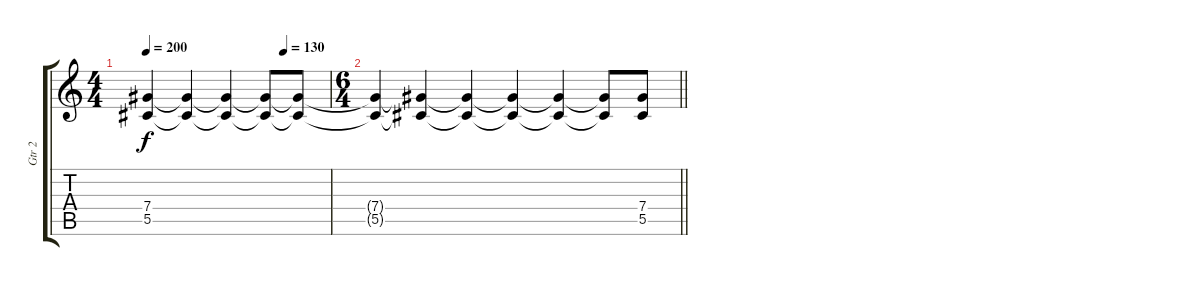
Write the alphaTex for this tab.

\track ("Gtr 2" "Gtr 2") {instrument distortionguitar}
\staff {score tabs}
\tuning (Eb4 Bb3 Gb3 Db3 Ab2 Eb2) {hide}
\ts (4 4)
\tempo 200
\tempo (130 0.75)
\clef g2
\ks c
(7.4{t} 5.5{t}).4{dy f} (7.4{t} 5.5{t}).4 (7.4{t} 5.5{t}).4 (7.4{t} 5.5{t}).8 (7.4{t} 5.5{t}).8 |
\ts (6 4)
\barLineRight lightlight
(7.4{t} 5.5{t}).4 (7.4{t} 5.5{t}).4 (7.4{t} 5.5{t}).4 (7.4{t} 5.5{t}).4 (7.4{t} 5.5{t}).4 (7.4{t} 5.5{t}).8 (7.4 5.5).8
